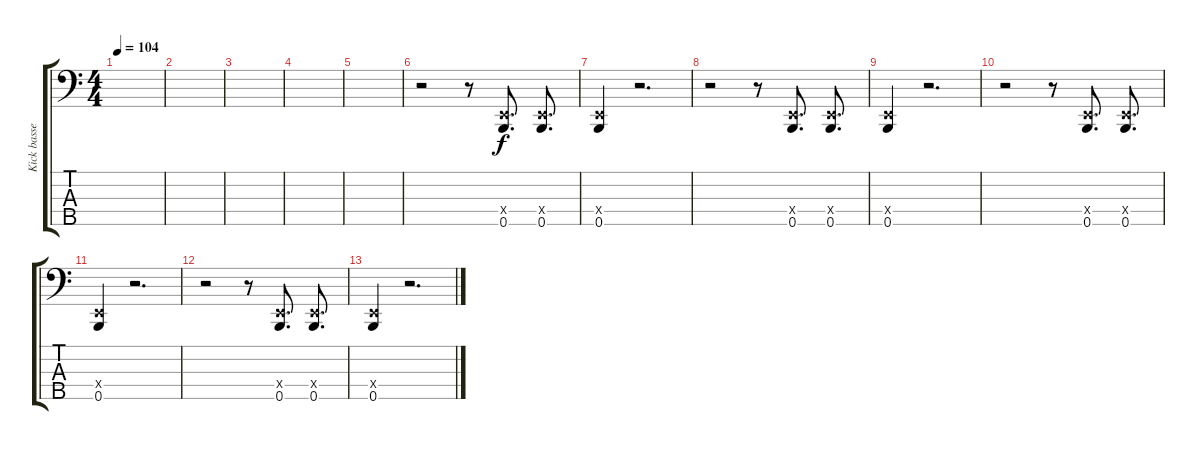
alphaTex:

\track ("Kick basse" "Kick basse") {instrument electricbassfinger}
\staff {score tabs}
\tuning (G2 D2 A1 E1 B0) {hide}
\ts (4 4)
\tempo 104
\clef f4
\ks c
|
|
|
|
|
r.2 r.8 (0.4{x} 0.5).8{d} (0.4{x} 0.5).8{d} |
(0.4{x} 0.5).4 r.2{d} |
r.2 r.8 (0.4{x} 0.5).8{d} (0.4{x} 0.5).8{d} |
(0.4{x} 0.5).4 r.2{d} |
r.2 r.8 (0.4{x} 0.5).8{d} (0.4{x} 0.5).8{d} |
(0.4{x} 0.5).4 r.2{d} |
r.2 r.8 (0.4{x} 0.5).8{d} (0.4{x} 0.5).8{d} |
(0.4{x} 0.5).4 r.2{d}
